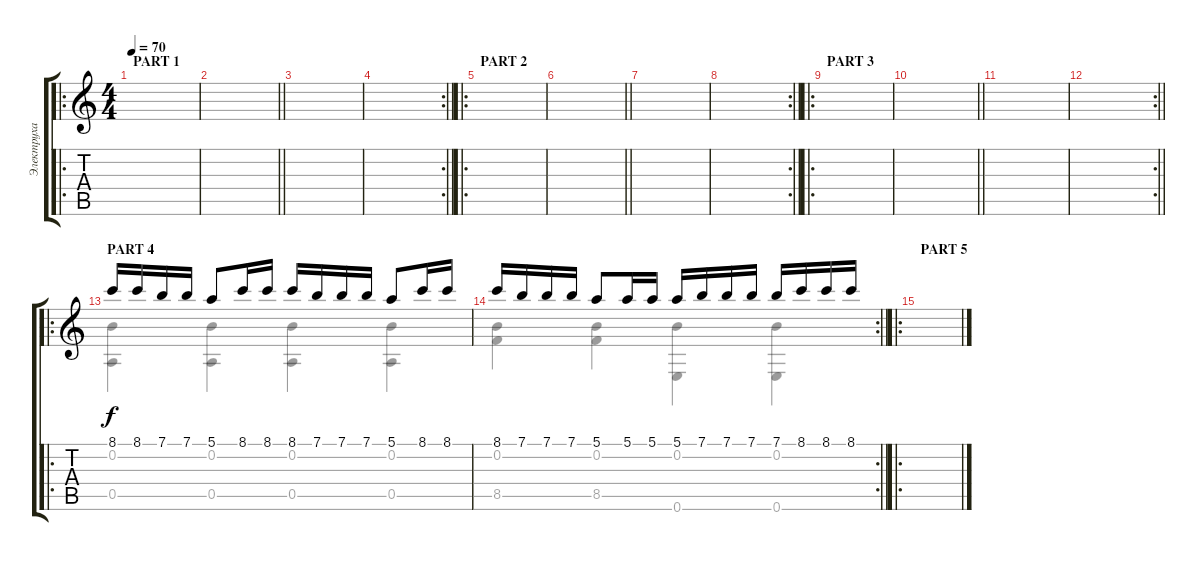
\track ("Электруха" "Электруха") {instrument overdrivenguitar}
\staff {score tabs}
\tuning (E4 B3 G3 D3 A2 E2) {hide}
\voice
\ro
\ts (4 4)
\section ("" "PART 1")
\tempo 70
\clef g2
\ks c
|
\barLineRight lightlight
|
|
\rc 2
\barLineRight lightlight
|
\ro
\section ("" "PART 2")
|
\barLineRight lightlight
|
|
\rc 2
\barLineRight lightlight
|
\ro
\section ("" "PART 3")
|
\barLineRight lightlight
|
|
\rc 2
\barLineRight lightlight
|
\ro
\section ("" "PART 4")
8.1.16 8.1.16 7.1.16 7.1.16 5.1.8 8.1.16 8.1.16 8.1.16 7.1.16 7.1.16 7.1.16 5.1.8 8.1.16 8.1.16 |
\rc 2
\barLineRight lightlight
8.1.16 7.1.16 7.1.16 7.1.16 5.1.8 5.1.16 5.1.16 5.1.16 7.1.16 7.1.16 7.1.16 7.1.16 8.1.16 8.1.16 8.1.16 |
\ro
\section ("" "PART 5")
|
\voice
\clef g2
\ottava regular
\simile none
\ks c
|
\barLineRight lightlight
|
|
\barLineRight lightlight
|
|
\barLineRight lightlight
|
|
\barLineRight lightlight
|
|
\barLineRight lightlight
|
|
\barLineRight lightlight
|
(0.2 0.5).4 (0.2 0.5).4 (0.2 0.5).4 (0.2 0.5).4 |
\barLineRight lightlight
(0.2 8.5).4 (0.2 8.5).4 (0.2 0.6).4 (0.2 0.6).4 |
|
